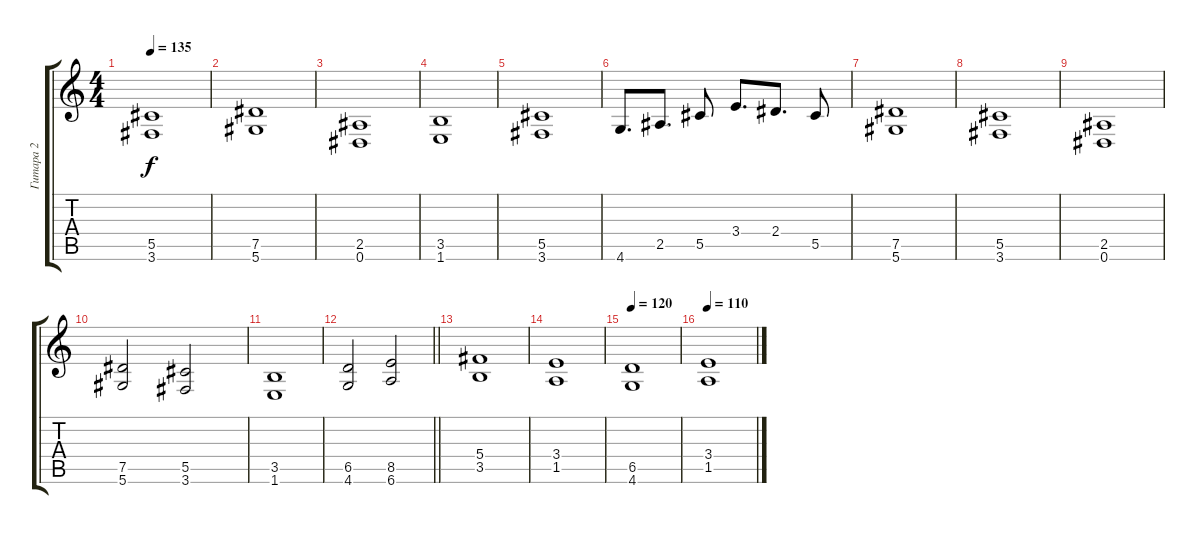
\track ("Гитара 2" "Гитара 2") {instrument overdrivenguitar}
\staff {score tabs}
\tuning (Eb4 Bb3 Gb3 Db3 Ab2 Eb2) {hide}
\ts (4 4)
\tempo 135
\clef g2
\ks c
(5.5 3.6).1{dy f} |
(7.5 5.6).1 |
(2.5 0.6).1 |
(3.5 1.6).1 |
(5.5 3.6).1 |
4.6.8{d} 2.5.8{d} 5.5.8 3.4.8{d} 2.4.8{d} 5.5.8 |
(7.5 5.6).1 |
(5.5 3.6).1 |
(2.5 0.6).1 |
(7.5 5.6).2 (5.5 3.6).2 |
(3.5 1.6).1 |
\barLineRight lightlight
(6.5 4.6).2 (8.5 6.6).2 |
(5.4 3.5).1 |
(3.4 1.5).1 |
\tempo 120
(6.5 4.6).1 |
\tempo 110
(3.4 1.5).1
